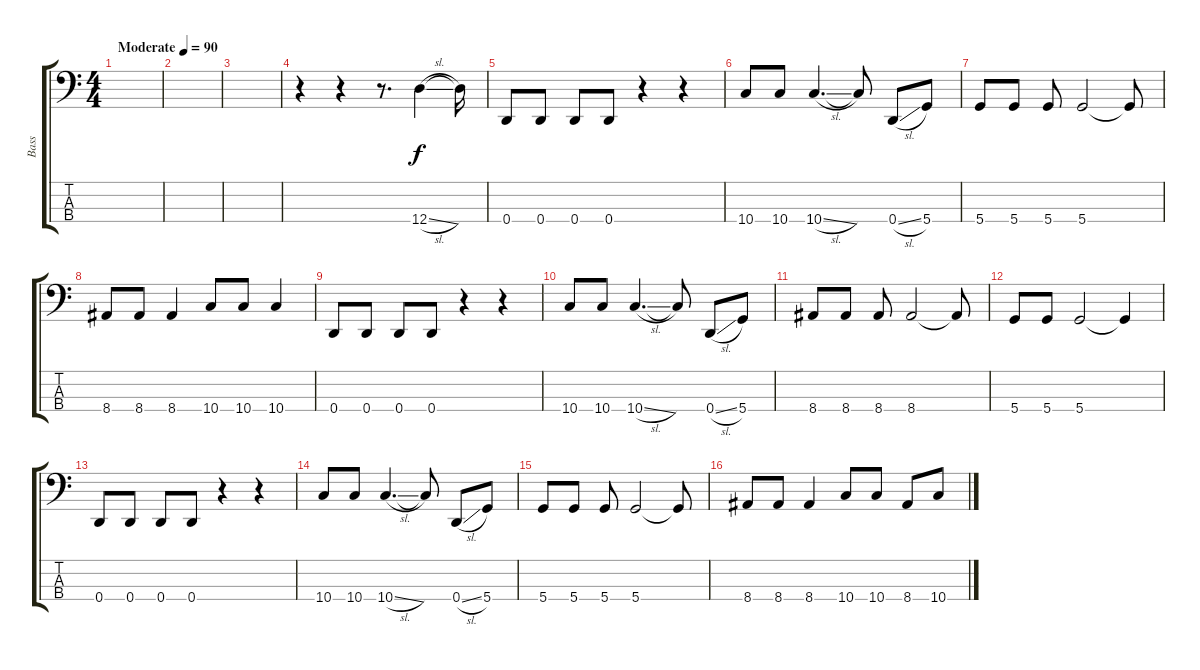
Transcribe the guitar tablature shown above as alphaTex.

\track ("Bass" "Bass") {instrument electricbassfinger}
\staff {score tabs}
\tuning (G2 D2 A1 D1) {hide}
\ts (4 4)
\tempo (90 "Moderate")
\clef f4
\ks c
|
|
|
r.4 r.4 r.8{d} 12.4{sl}.4 12.4{t}.16 |
0.4.8 0.4.8 0.4.8 0.4.8 r.4 r.4 |
10.4.8 10.4.8 10.4{sl}.4{d} 10.4{t}.8 0.4{sl}.8 5.4.8 |
5.4.8 5.4.8 5.4.8 5.4.2 5.4{t}.8 |
8.4.8 8.4.8 8.4.4 10.4.8 10.4.8 10.4.4 |
0.4.8 0.4.8 0.4.8 0.4.8 r.4 r.4 |
10.4.8 10.4.8 10.4{sl}.4{d} 10.4{t}.8 0.4{sl}.8 5.4.8 |
8.4.8 8.4.8 8.4.8 8.4.2 8.4{t}.8 |
5.4.8 5.4.8 5.4.2 5.4{t}.4 |
0.4.8 0.4.8 0.4.8 0.4.8 r.4 r.4 |
10.4.8 10.4.8 10.4{sl}.4{d} 10.4{t}.8 0.4{sl}.8 5.4.8 |
5.4.8 5.4.8 5.4.8 5.4.2 5.4{t}.8 |
8.4.8 8.4.8 8.4.4 10.4.8 10.4.8 8.4.8 10.4.8
